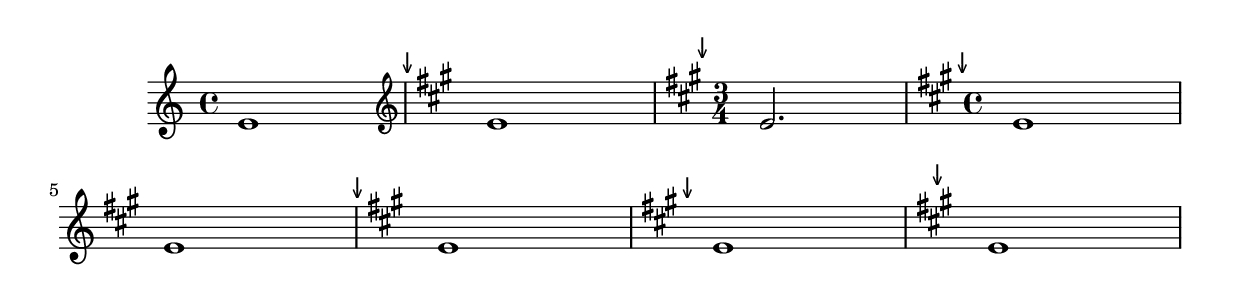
%% Do not edit this file; it is automatically
%% generated from LSR http://lsr.dsi.unimi.it
%% This file is in the public domain.
\version "2.13.29"

\header {
  lsrtags = "text"

%% Translation of GIT committish: 0b55335aeca1de539bf1125b717e0c21bb6fa31b
  texidoces = "
Si están especificadas, las marcas de texto se pueden alinear con
objetos de notación distintos a las líneas divisorias.  Entre estos
objetos se encuentran @code{ambitus}, @code{breathing-sign},
@code{clef}, @code{custos}, @code{staff-bar}, @code{left-edge},
@code{key-cancellation}, @code{key-signature} y @code{time-signature}.

En estos casos, las marcas de texto se centran horizontalmente sobre
el objeto, aunque esto se puede cambiar, como se muestra en la segunda
línea de este ejemplo (en una partitura con varios pentagramas, se
debe hacer este ajuste para todos los pentagramas).

"
  doctitlees = "Alinear marcas con varios objetos de notación"

%% Translation of GIT committish: 0a868be38a775ecb1ef935b079000cebbc64de40
  texidocde = "
Wenn angegeben, können Textzeichen auch an anderen Objekten als Taktstrichen
ausgerichtet werden.  Zu diesen Objekten gehören @code{ambitus},
@code{breathing-sign}, @code{clef}, @code{custos}, @code{staff-bar},
@code{left-edge}, @code{key-cancellation}, @code{key-signature} und
@code{time-signature}.

In diesem Fall werden die Zeichen horizontal über dem Objekt zentriert.
Diese Ausrichtung kann auch geändert werden, wie die zweite Zeile
des Beispiels zeigt.  In einer Partitur mit vielen Systemen sollte
diese Einstellung für alle Systeme gemacht werden.

"

  doctitlede = "Zeichen an verschiedenen Notationsobjekten ausrichten"
%% Translation of GIT committish: 548ef200973bd3d46ea75c5498461d9e5f168334
  texidocfr = "
Les indications textuelles peuvent s'aligner par rapport à d'autres
objets que des barres de mesure, tels que @code{ambitus},
@code{breathing-sign}, @code{clef}, @code{custos}, @code{staff-bar},
@code{left-edge}, @code{key-cancellation}, @code{key-signature}, ou
@code{time-signature}.



Par défaut, les indications textuelles sont alignées avec le milieu
des objets de notation. Bien entendu, vous pouvez modifier les
propriétés des objets en question pour obtenir un autre
résultat comme l'illustre la deuxième ligne de l'exemple.  Dans le cas
de portées multiples, ces réglages doivent être faits pour chacune
d'entre elles.



"
  doctitlefr = "Alignement des indications par rapport à divers objets
de notation"


  texidoc = "
If specified, text marks may be aligned with notation objects other
than bar lines.  These objects include @code{ambitus},
@code{breathing-sign}, @code{clef}, @code{custos}, @code{staff-bar},
@code{left-edge}, @code{key-cancellation}, @code{key-signature}, and
@code{time-signature}.



In such cases, text marks will be horizontally centered above the
object. However this can be changed, as demonstrated on the second line
of this example (in a score with multiple staves, this setting should
be done for all the staves).



"
  doctitle = "Aligning marks with various notation objects"
} % begin verbatim

\relative c' {
  e1

  % the RehearsalMark will be centered above the Clef
  \override Score.RehearsalMark #'break-align-symbols = #'(clef)
  \key a \major
  \clef treble
  \mark "↓"
  e1

  % the RehearsalMark will be centered above the TimeSignature
  \override Score.RehearsalMark #'break-align-symbols = #'(time-signature)
  \key a \major
  \clef treble
  \time 3/4
  \mark \markup { \char ##x2193 }
  e2.

  % the RehearsalMark will be centered above the KeySignature
  \override Score.RehearsalMark #'break-align-symbols = #'(key-signature)
  \key a \major
  \clef treble
  \time 4/4
  \mark \markup { \char ##x2193 }
  e1

  \break
  e1

  % the RehearsalMark will be aligned with the left edge of the KeySignature
  \once \override Score.KeySignature #'break-align-anchor-alignment = #LEFT
  \mark \markup { \char ##x2193 }
  \key a \major
  e1

  % the RehearsalMark will be aligned with the right edge of the KeySignature
  \once \override Score.KeySignature #'break-align-anchor-alignment = #RIGHT
  \key a \major
  \mark \markup { \char ##x2193 }
  e1

  % the RehearsalMark will be aligned with the left edge of the KeySignature
  % and then shifted right by one unit.
  \once \override Score.KeySignature #'break-align-anchor = #1
  \key a \major
  \mark \markup { \char ##x2193 }
  e1
}
